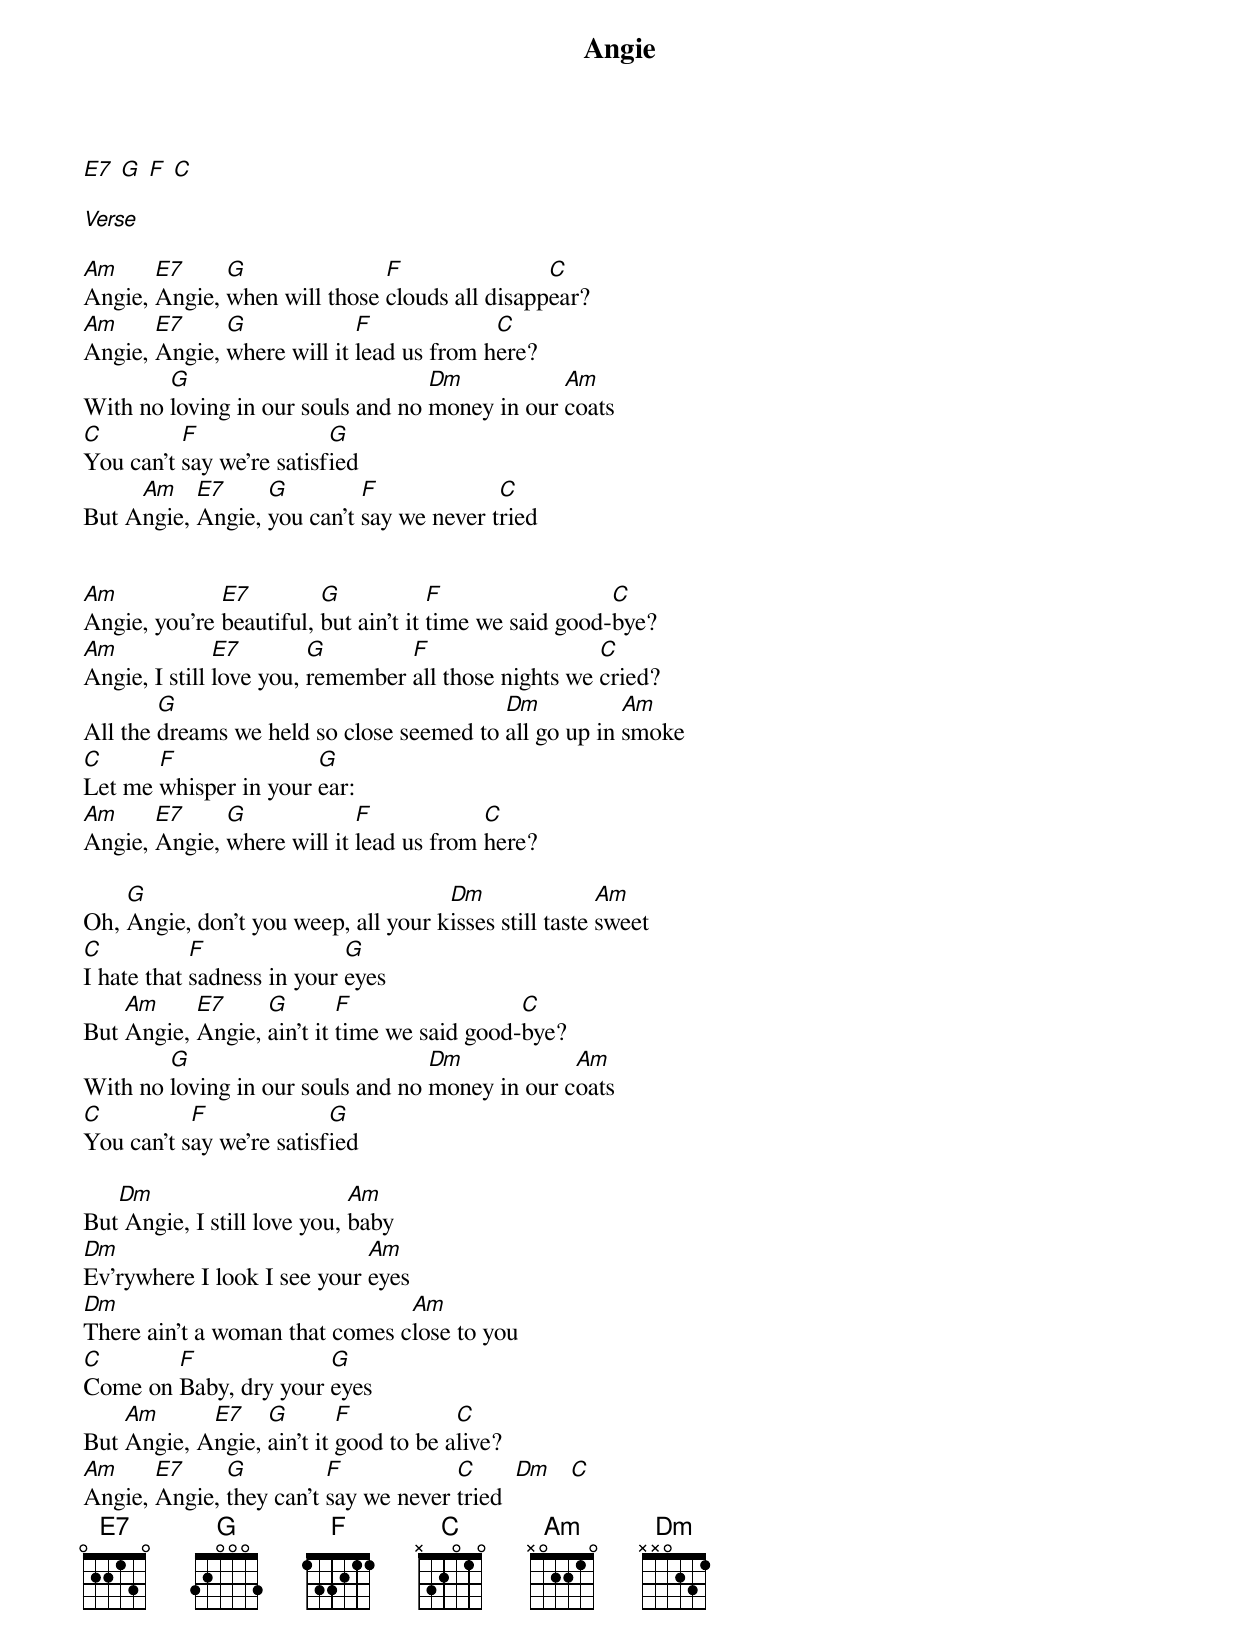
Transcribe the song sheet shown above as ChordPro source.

{title:Angie}

[E7] [G] [F] [C]

[Verse]

[Am]Angie, [E7]Angie, [G]when will those [F]clouds all disapp[C]ear?
[Am]Angie, [E7]Angie, [G]where will it [F]lead us from h[C]ere?
With no [G]loving in our souls and no [Dm]money in our [Am]coats
[C]You can't [F]say we're satisf[G]ied
But A[Am]ngie, [E7]Angie, [G]you can't [F]say we never t[C]ried


[Am]Angie, you're [E7]beautiful, [G]but ain't it [F]time we said good-[C]bye?
[Am]Angie, I still [E7]love you, [G]remember [F]all those nights we [C]cried?
All the [G]dreams we held so close seemed to [Dm]all go up in [Am]smoke
[C]Let me [F]whisper in your [G]ear:
[Am]Angie, [E7]Angie, [G]where will it [F]lead us from [C]here?

Oh, [G]Angie, don't you weep, all your k[Dm]isses still taste [Am]sweet
[C]I hate that [F]sadness in your [G]eyes
But [Am]Angie, [E7]Angie, [G]ain’t it [F]time we said good-[C]bye?
With no [G]loving in our souls and no [Dm]money in our c[Am]oats
[C]You can't s[F]ay we're satisf[G]ied

But[Dm] Angie, I still love you, [Am]baby
[Dm]Ev’rywhere I look I see your [Am]eyes
[Dm]There ain't a woman that comes c[Am]lose to you
[C]Come on [F]Baby, dry your [G]eyes
But [Am]Angie, A[E7]ngie, [G]ain’t it [F]good to be a[C]live?
[Am]Angie, [E7]Angie, [G]they can't [F]say we never [C]tried  [Dm]   [C]
